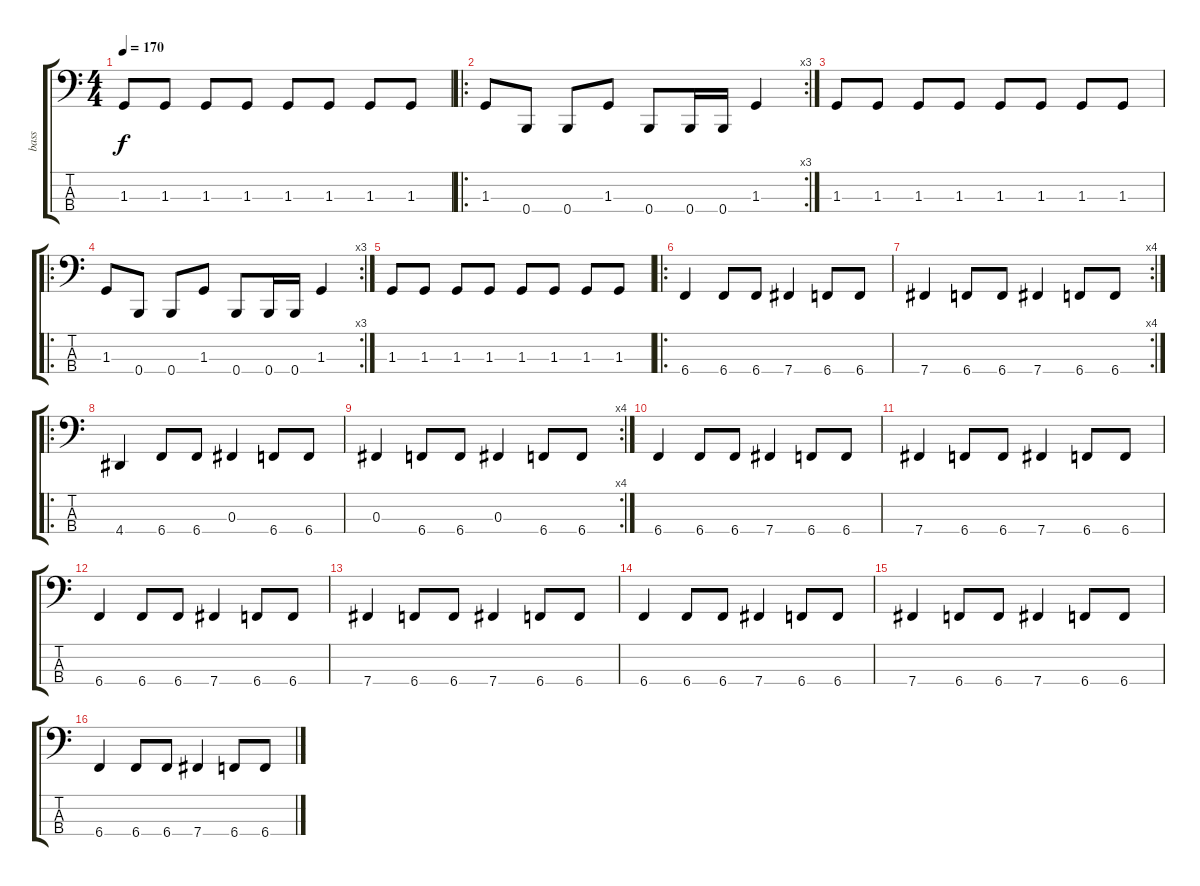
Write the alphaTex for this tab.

\track ("bass" "bass") {instrument electricbasspick}
\staff {score tabs}
\tuning (E2 B1 Gb1 B0) {hide}
\ts (4 4)
\tempo 170
\clef f4
\ks c
1.3.8{dy f} 1.3.8 1.3.8 1.3.8 1.3.8 1.3.8 1.3.8 1.3.8 |
\ro
\rc 3
1.3.8 0.4.8 0.4.8 1.3.8 0.4.8 0.4.16 0.4.16 1.3.4 |
1.3.8 1.3.8 1.3.8 1.3.8 1.3.8 1.3.8 1.3.8 1.3.8 |
\ro
\rc 3
1.3.8 0.4.8 0.4.8 1.3.8 0.4.8 0.4.16 0.4.16 1.3.4 |
1.3.8 1.3.8 1.3.8 1.3.8 1.3.8 1.3.8 1.3.8 1.3.8 |
\ro
6.4.4 6.4.8 6.4.8 7.4.4 6.4.8 6.4.8 |
\rc 4
7.4.4 6.4.8 6.4.8 7.4.4 6.4.8 6.4.8 |
\ro
4.4.4 6.4.8 6.4.8 0.3.4 6.4.8 6.4.8 |
\rc 4
0.3.4 6.4.8 6.4.8 0.3.4 6.4.8 6.4.8 |
6.4.4 6.4.8 6.4.8 7.4.4 6.4.8 6.4.8 |
7.4.4 6.4.8 6.4.8 7.4.4 6.4.8 6.4.8 |
6.4.4 6.4.8 6.4.8 7.4.4 6.4.8 6.4.8 |
7.4.4 6.4.8 6.4.8 7.4.4 6.4.8 6.4.8 |
6.4.4 6.4.8 6.4.8 7.4.4 6.4.8 6.4.8 |
7.4.4 6.4.8 6.4.8 7.4.4 6.4.8 6.4.8 |
6.4.4 6.4.8 6.4.8 7.4.4 6.4.8 6.4.8
